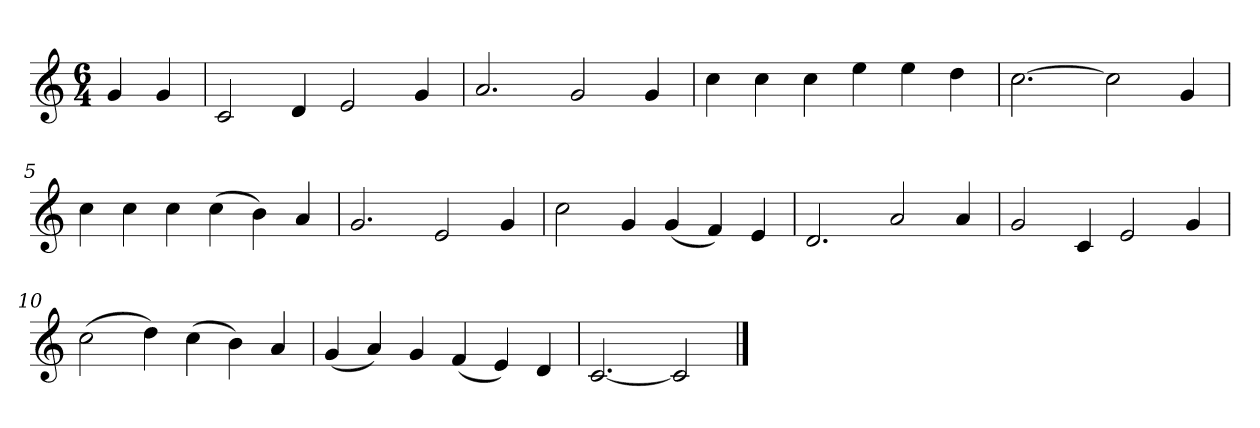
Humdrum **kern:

**kern
*part1
*staff1
*k[]
*M6/4
*MM120
=
4g
4g
=1
2c
4d
2e
4g
=2
2.a
2g
4g
=3
4cc
4cc
4cc
4ee
4ee
4dd
=4
[2.cc
2cc]
4g
=5
4cc
4cc
4cc
(4cc
4b)
4a
=6
2.g
2e
4g
=7
2cc
4g
(4g
4f)
4e
=8
2.d
2a
4a
=9
2g
4c
2e
4g
=10
(2cc
4dd)
(4cc
4b)
4a
=11
(4g
4a)
4g
(4f
4e)
4d
=12
[2.c
2c]
==
*-
